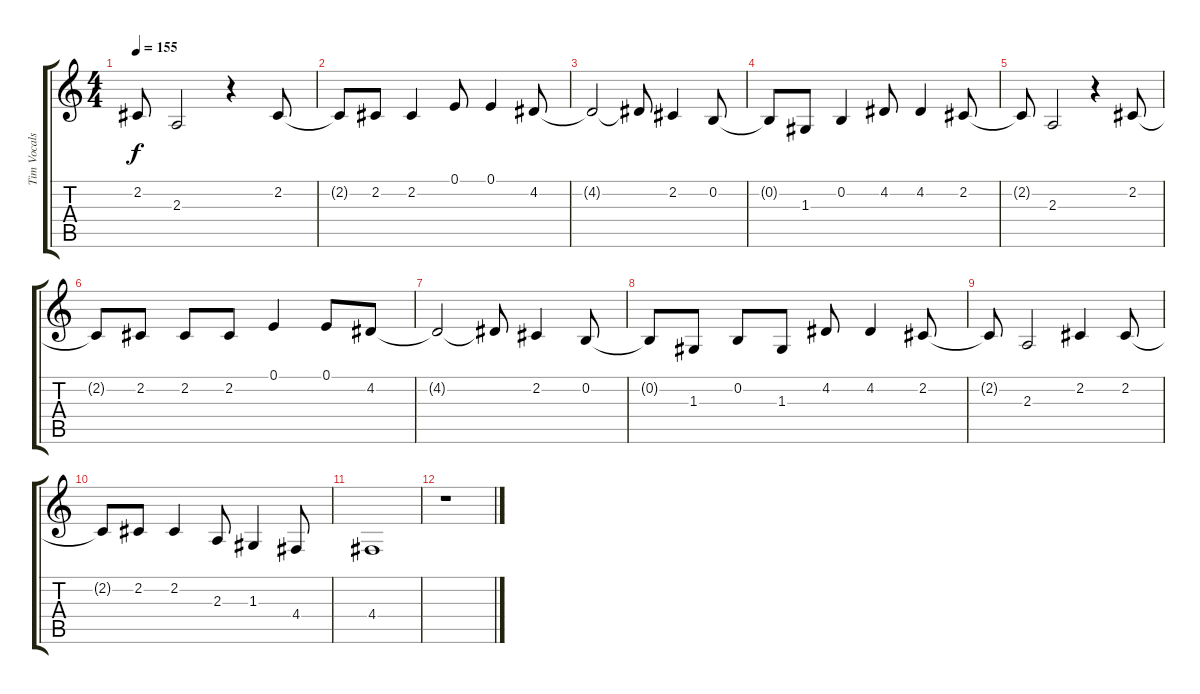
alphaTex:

\track ("Tim Vocals" "Tim Vocals") {instrument lead2sawtooth}
\staff {score tabs}
\tuning (E4 B3 G3 D3 A2 E2) {hide}
\ts (4 4)
\tempo 155
\clef g2
\ks c
2.2{t}.8{dy f} 2.3.2 r.4 2.2.8 |
2.2{t}.8 2.2.8 2.2.4 0.1.8 0.1.4 4.2.8 |
4.2{t}.2 4.2{t}.8 2.2.4 0.2.8 |
0.2{t}.8 1.3.8 0.2.4 4.2.8 4.2.4 2.2.8 |
2.2{t}.8 2.3.2 r.4 2.2.8 |
2.2{t}.8 2.2.8 2.2.8 2.2.8 0.1.4 0.1.8 4.2.8 |
4.2{t}.2 4.2{t}.8 2.2.4 0.2.8 |
0.2{t}.8 1.3.8 0.2.8 1.3.8 4.2.8 4.2.4 2.2.8 |
2.2{t}.8 2.3.2 2.2.4 2.2.8 |
2.2{t}.8 2.2.8 2.2.4 2.3.8 1.3.4 4.4.8 |
4.4.1 |
r.1
